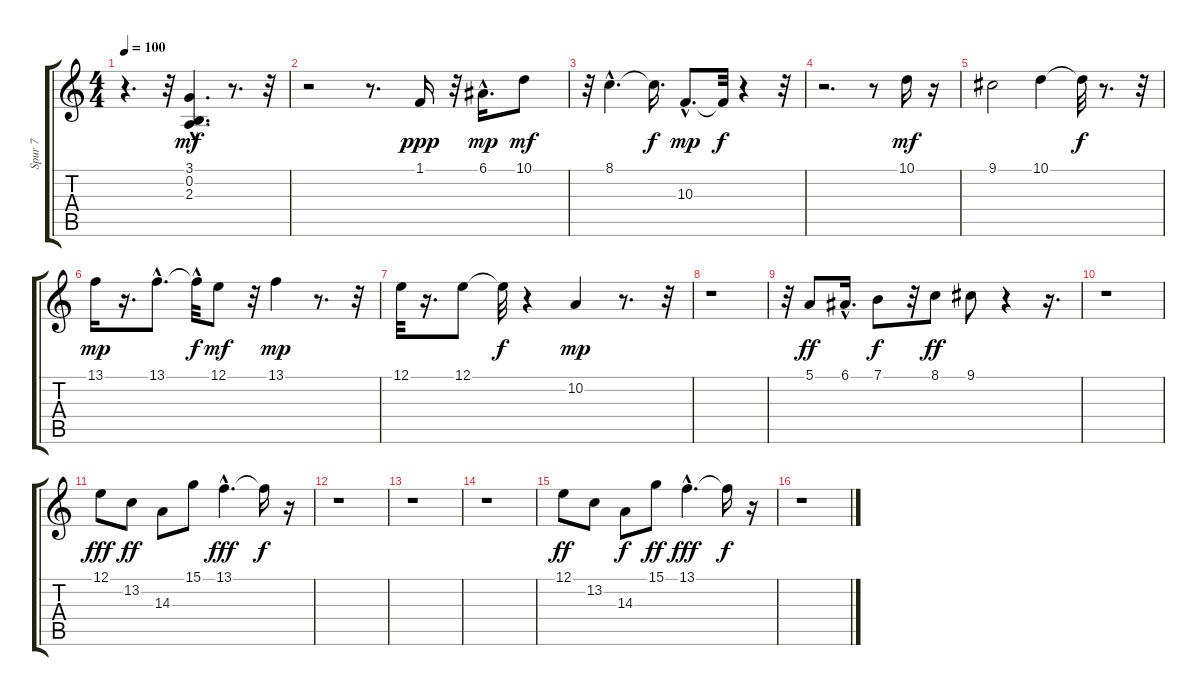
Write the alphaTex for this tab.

\track ("Spur 7" "Spur 7") {instrument dulcimer}
\staff {score tabs}
\tuning (E4 B3 G3 D3 A2 E2) {hide}
\ts (4 4)
\tempo 100
\clef g2
\ks c
r.4{d dy pp} r.32 (3.1{hac} 0.2{hac} 2.3{hac}).4{d dy mf} r.8{d} r.32 |
r.2 r.8{d} 1.1.16{dy ppp} r.32 6.1{hac}.16{d dy mp} 10.1.8{dy mf} |
r.32 8.1{hac}.4{d} 8.1{t}.16{d dy f} 10.3{hac}.8{d dy mp} 10.3{t}.32{dy f} r.4 r.32 |
r.2{d} r.8 10.1.16{dy mf} r.16 |
9.1.2 10.1.4 10.1{t}.32{dy f} r.8{d} r.32 |
13.1.16{dy mp} r.16{d} 13.1{hac}.8{d} 13.1{hac t}.32{dy f} 12.1.8{dy mf} r.32 13.1.4{dy mp} r.8{d} r.32 |
12.1.32 r.16{d} 12.1.8 12.1{t}.32{dy f} r.4 10.2.4{dy mp} r.8{d} r.32 |
r.1 |
r.32 5.1.8{dy ff} 6.1{hac}.16{d} 7.1.8{dy f} r.32 8.1.8{dy ff} 9.1.8 r.4 r.16{d} |
r.1 |
12.1.8{dy fff} 13.2.8{dy ff} 14.3.8 15.1.8 13.1{hac}.4{d dy fff} 13.1{t}.16{dy f} r.16 |
r.1 |
r.1 |
r.1 |
12.1.8{dy ff} 13.2.8 14.3.8{dy f} 15.1.8{dy ff} 13.1{hac}.4{d dy fff} 13.1{t}.16{dy f} r.16 |
r.1
